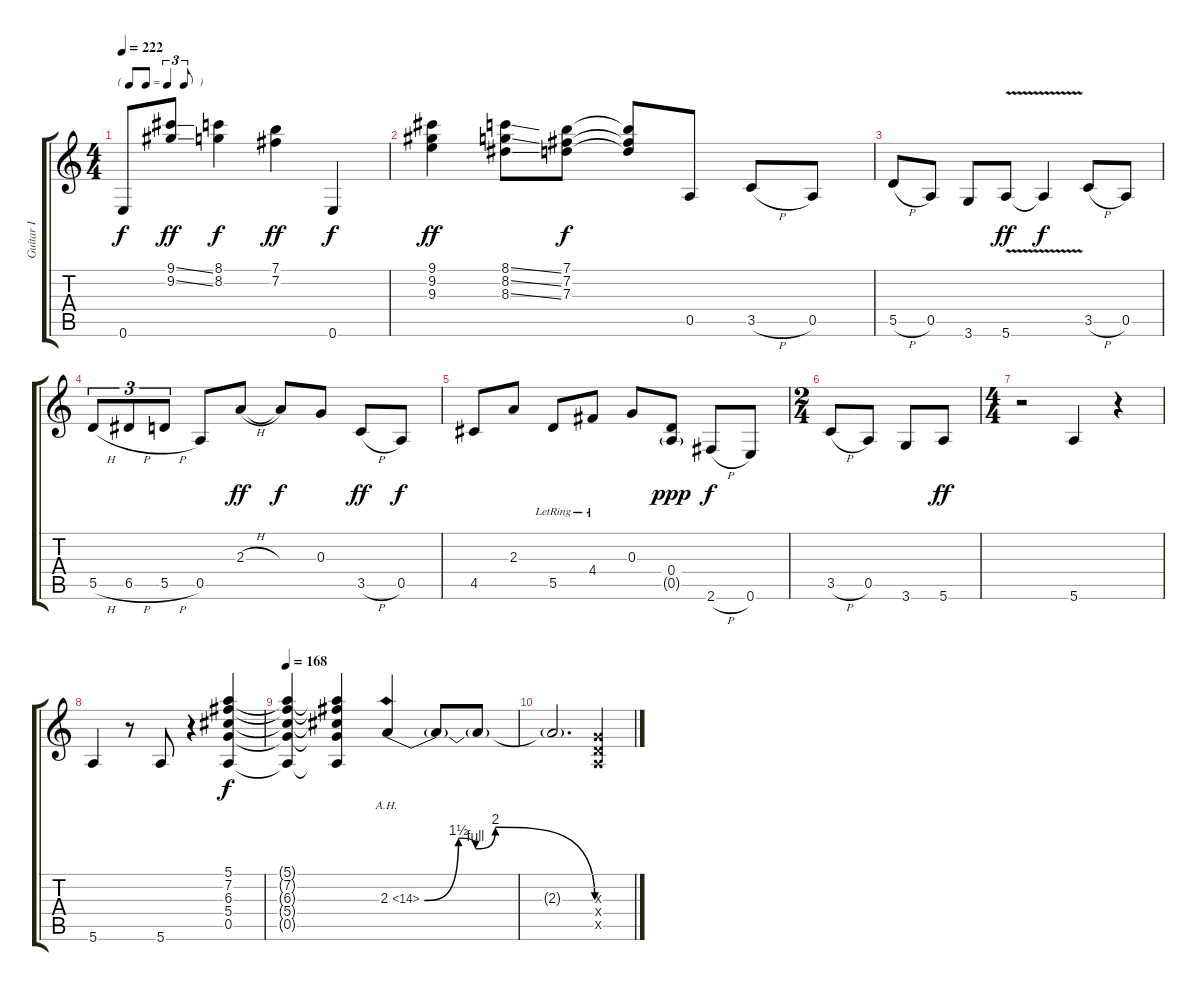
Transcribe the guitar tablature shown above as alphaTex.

\track ("Guitar I" "Guitar I") {instrument overdrivenguitar}
\staff {score tabs}
\tuning (E4 B3 G3 D3 A2 E2) {hide}
\ts (4 4)
\tf triplet8th
\tempo 222
\clef g2
\ks c
0.6{t}.8{dy f} (9.1{ss} 9.2{ss}).8{dy ff} (8.1 8.2).4{dy f} (7.1 7.2).4{dy ff} 0.6.4{dy f} |
(9.1 9.2 9.3).4{dy ff} (8.1{ss} 8.2{ss} 8.3{ss}).8 (7.1 7.2 7.3).8{dy f} (7.1{t} 7.2{t} 7.3{t}).8 0.5.8 3.5{h}.8 0.5.8 |
5.5{h}.8 0.5.8 3.6.8 5.6{v}.8{dy ff} 5.6{t}.4{dy f} 3.5{h}.8 0.5.8 |
5.5{h}.8{tu (3 2)} 6.5{h}.8{tu (3 2)} 5.5{h}.8{tu (3 2)} 0.5.8 2.3{h}.8{dy ff} 2.3{t}.8{dy f} 0.3.8 3.5{h}.8{dy ff} 0.5.8{dy f} |
4.5.8 2.3.8 5.5{lr}.8 4.4{lr}.8 0.3.8 (0.4 0.5{g}).8{dy ppp} 2.6{h}.8{dy f} 0.6.8 |
\ts (2 4)
3.5{h}.8 0.5.8 3.6.8 5.6.8{dy ff} |
\ts (4 4)
r.2 5.6.4 r.4 |
5.6.4 r.8 5.6.8 r.4 (5.1 7.2 6.3 5.4 0.5).4{dy f} |
\tempo 168
(5.1{t} 7.2{t} 6.3{t} 5.4{t} 0.5{t}).4{volume 6} (5.1{t} 7.2{t} 6.3{t} 5.4{t} 0.5{t}).4 2.3{be (custom 0 0 12 6 18 4 25 8 60 0) ah 12}.4 2.3{t}.8 2.3{t}.8 |
2.3{t}.2{d} (0.3{x} 0.4{x} 0.5{x}).4
